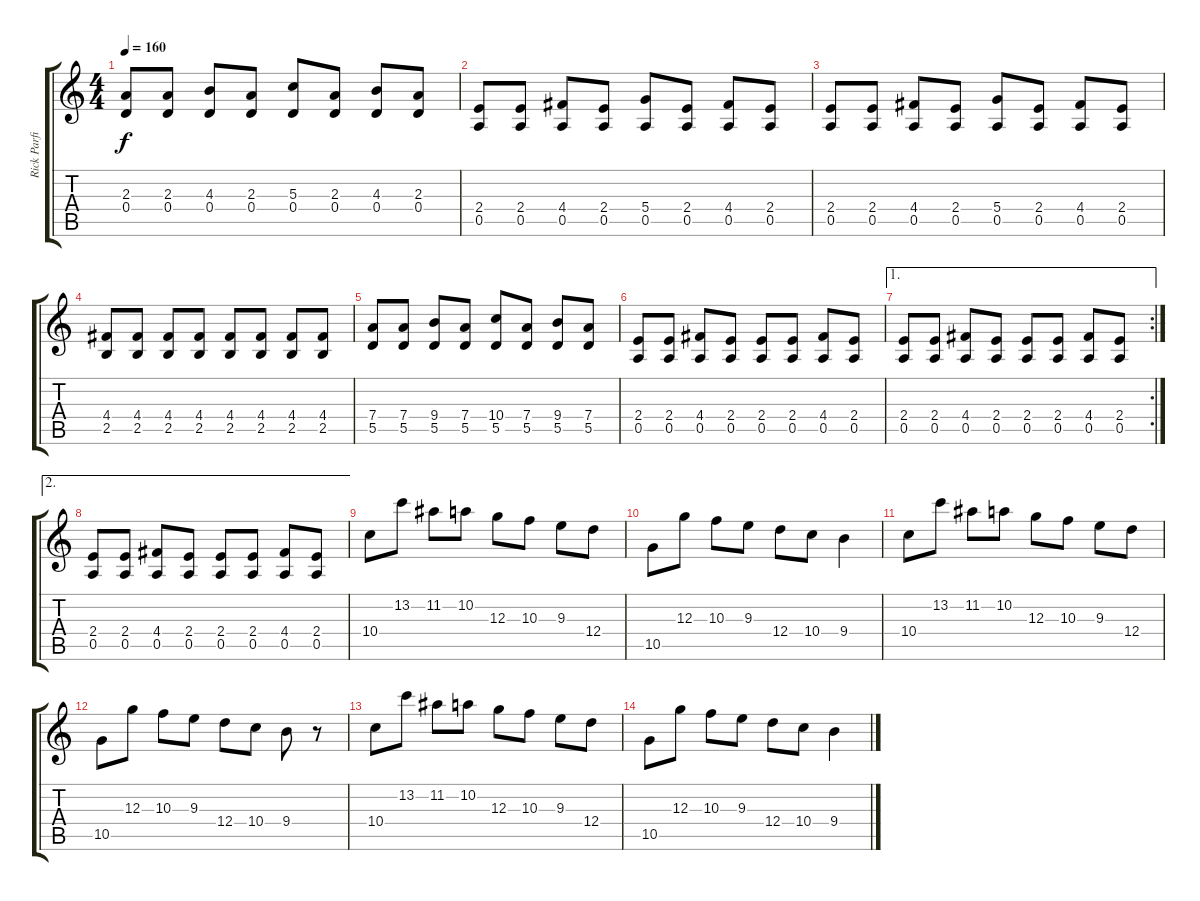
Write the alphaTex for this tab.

\track ("Rick Parfitt" "Rick Parfi") {instrument overdrivenguitar}
\staff {score tabs}
\tuning (E4 B3 G3 D3 A2 E2) {hide}
\ts (4 4)
\tempo 160
\clef g2
\ks c
(2.3 0.4).8{dy f} (2.3 0.4).8 (4.3 0.4).8 (2.3 0.4).8 (5.3 0.4).8 (2.3 0.4).8 (4.3 0.4).8 (2.3 0.4).8 |
(2.4 0.5).8 (2.4 0.5).8 (4.4 0.5).8 (2.4 0.5).8 (5.4 0.5).8 (2.4 0.5).8 (4.4 0.5).8 (2.4 0.5).8 |
(2.4 0.5).8 (2.4 0.5).8 (4.4 0.5).8 (2.4 0.5).8 (5.4 0.5).8 (2.4 0.5).8 (4.4 0.5).8 (2.4 0.5).8 |
(4.4 2.5).8 (4.4 2.5).8 (4.4 2.5).8 (4.4 2.5).8 (4.4 2.5).8 (4.4 2.5).8 (4.4 2.5).8 (4.4 2.5).8 |
(7.4 5.5).8 (7.4 5.5).8 (9.4 5.5).8 (7.4 5.5).8 (10.4 5.5).8 (7.4 5.5).8 (9.4 5.5).8 (7.4 5.5).8 |
(2.4 0.5).8 (2.4 0.5).8 (4.4 0.5).8 (2.4 0.5).8 (2.4 0.5).8 (2.4 0.5).8 (4.4 0.5).8 (2.4 0.5).8 |
\ae 1
\rc 2
(2.4 0.5).8 (2.4 0.5).8 (4.4 0.5).8 (2.4 0.5).8 (2.4 0.5).8 (2.4 0.5).8 (4.4 0.5).8 (2.4 0.5).8 |
\ae 2
(2.4 0.5).8 (2.4 0.5).8 (4.4 0.5).8 (2.4 0.5).8 (2.4 0.5).8 (2.4 0.5).8 (4.4 0.5).8 (2.4 0.5).8 |
10.4.8 13.2.8 11.2.8 10.2.8 12.3.8 10.3.8 9.3.8 12.4.8 |
10.5.8 12.3.8 10.3.8 9.3.8 12.4.8 10.4.8 9.4.4 |
10.4.8 13.2.8 11.2.8 10.2.8 12.3.8 10.3.8 9.3.8 12.4.8 |
10.5.8 12.3.8 10.3.8 9.3.8 12.4.8 10.4.8 9.4.8 r.8 |
10.4.8 13.2.8 11.2.8 10.2.8 12.3.8 10.3.8 9.3.8 12.4.8 |
10.5.8 12.3.8 10.3.8 9.3.8 12.4.8 10.4.8 9.4.4
